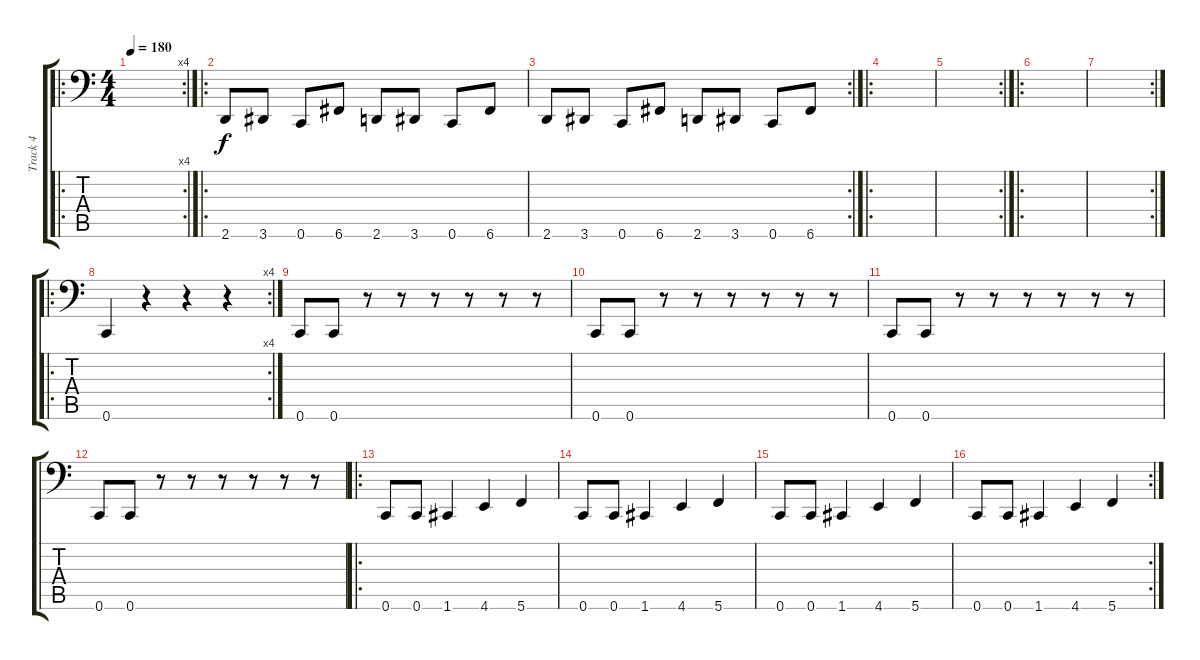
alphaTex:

\track ("Track 4" "Track 4") {instrument electricbasspick}
\staff {score tabs}
\tuning (D3 A2 F2 C2 G1 C1) {hide}
\ro
\rc 4
\ts (4 4)
\tempo 180
\clef f4
\ks c
|
\ro
2.6.8 3.6.8 0.6.8 6.6.8 2.6.8 3.6.8 0.6.8 6.6.8 |
\rc 2
2.6.8 3.6.8 0.6.8 6.6.8 2.6.8 3.6.8 0.6.8 6.6.8 |
\ro
|
\rc 2
|
\ro
|
\rc 2
|
\ro
\rc 4
0.6.4 r.4 r.4 r.4 |
0.6.8 0.6.8 r.8 r.8 r.8 r.8 r.8 r.8 |
0.6.8 0.6.8 r.8 r.8 r.8 r.8 r.8 r.8 |
0.6.8 0.6.8 r.8 r.8 r.8 r.8 r.8 r.8 |
0.6.8 0.6.8 r.8 r.8 r.8 r.8 r.8 r.8 |
\ro
0.6.8 0.6.8 1.6.4 4.6.4 5.6.4 |
0.6.8 0.6.8 1.6.4 4.6.4 5.6.4 |
0.6.8 0.6.8 1.6.4 4.6.4 5.6.4 |
\rc 2
0.6.8 0.6.8 1.6.4 4.6.4 5.6.4
